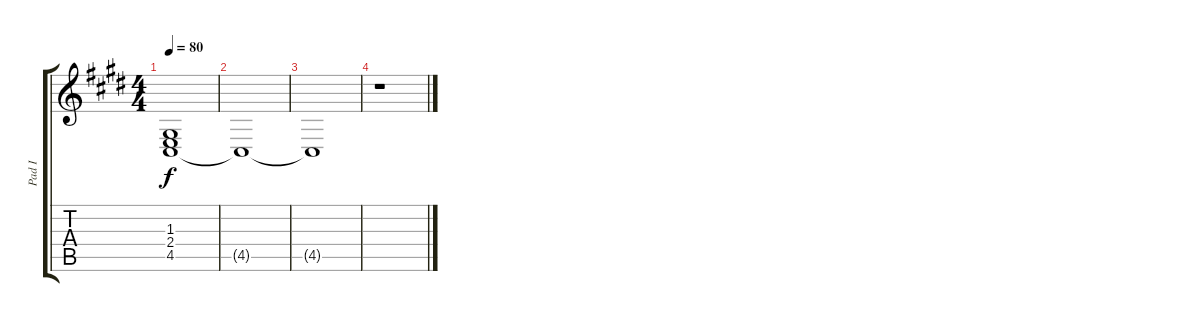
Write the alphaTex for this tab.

\track ("Pad I" "Pad I") {instrument pad2warm}
\staff {score tabs}
\tuning (E4 B3 G3 D3 A2 E2) {hide}
\ts (4 4)
\tempo 80
\clef g2
\ks e
(1.3 2.4 4.5).1{dy f} |
4.5{t}.1 |
4.5{t}.1 |
r.1
